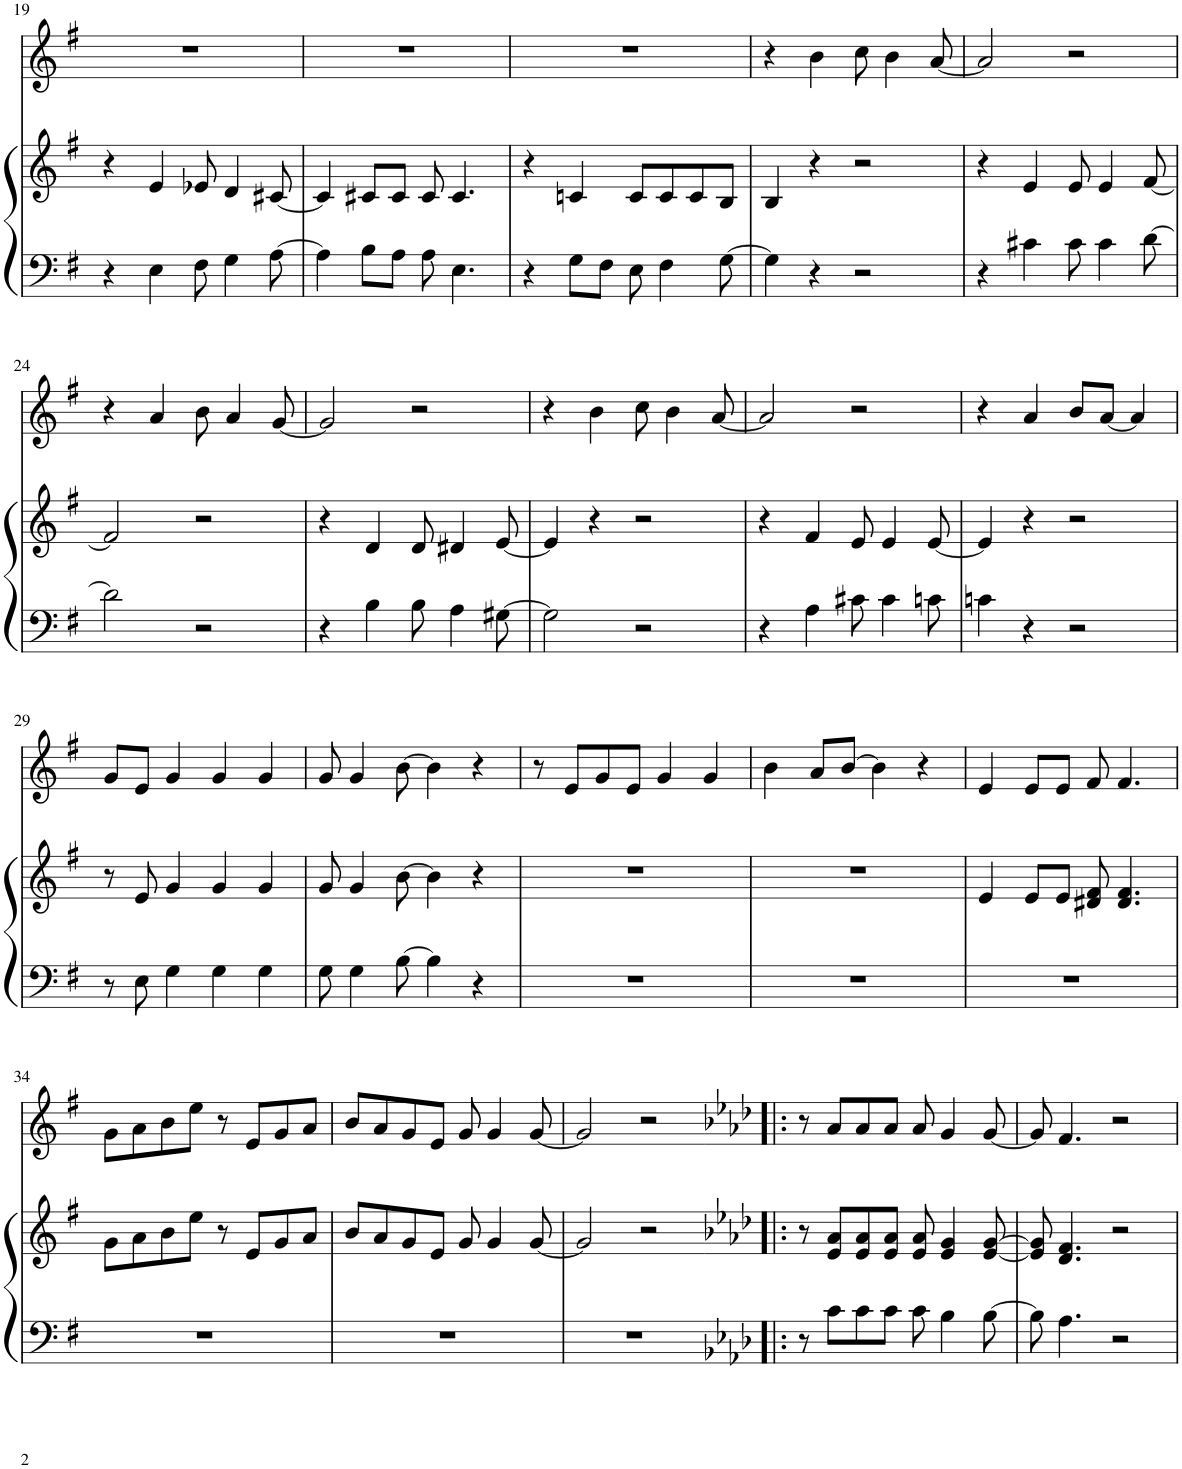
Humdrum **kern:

**kern	**kern	**kern
*part2	*part2	*part1
*staff3	*staff2	*staff1
*I"Pipe Organ	*	*I"Voice
*I'P Org	*	*
!!LO:PB:g=z
*clefF4	*clefG2	*clefG2
*k[f#]	*k[f#]	*k[f#]
*M4/4	*M4/4	*M4/4
=19	=19	=19
4r	4r	1r
4E\	4e/	.
8F#\	8e-X/	.
4G\	4d/	.
[8A\	[8c#X/	.
=20	=20	=20
4A\]	4c#/]	1r
8B\L	8c#X/L	.
8A\J	8c#/J	.
8A\	8c#/	.
4.E\	4.c#/	.
=21	=21	=21
4r	4r	1r
8G\L	4cn/	.
8F#\J	.	.
8E\	8c/L	.
4F#\	8c/	.
.	8c/	.
[8G\	8B/J	.
=22	=22	=22
4G\]	4B/	4r
4r	4r	4b\
2r	2r	8cc\
.	.	4b\
.	.	[8a/
=23	=23	=23
4r	4r	2a/]
4c#X\	4e/	.
8c#\	8e/	2r
4c#\	4e/	.
[8d\	[8f#/	.
!!LO:LB:g=z
=24	=24	=24
2d\]	2f#/]	4r
.	.	4a/
2r	2r	8b\
.	.	4a/
.	.	[8g/
=25	=25	=25
4r	4r	2g/]
4B\	4d/	.
8B\	8d/	2r
4A\	4d#X/	.
[8G#X\	[8e/	.
=26	=26	=26
2G#\]	4e/]	4r
.	4r	4b\
2r	2r	8cc\
.	.	4b\
.	.	[8a/
=27	=27	=27
4r	4r	2a/]
4A\	4f#/	.
8c#X\	8e/	2r
4c#\	4e/	.
8cn\	[8e/	.
=28	=28	=28
4cn\	4e/]	4r
4r	4r	4a/
2r	2r	8b/L
.	.	[8a/J
.	.	4a/]
!!LO:LB:g=z
=29	=29	=29
8r	8r	8g/L
8E\	8e/	8e/J
4G\	4g/	4g/
4G\	4g/	4g/
4G\	4g/	4g/
=30	=30	=30
8G\	8g/	8g/
4G\	4g/	4g/
[8B\	[8b\	[8b\
4B\]	4b\]	4b\]
4r	4r	4r
=31	=31	=31
1r	1r	8r
.	.	8e/L
.	.	8g/
.	.	8e/J
.	.	4g/
.	.	4g/
=32	=32	=32
1r	1r	4b\
.	.	8a/L
.	.	[8b/J
.	.	4b\]
.	.	4r
=33	=33	=33
1r	4e/	4e/
.	8e/L	8e/L
.	8e/J	8e/J
.	8d#X/ 8f#/	8f#/
.	4.d#/ 4.f#/	4.f#/
!!LO:LB:g=z
=34	=34	=34
1r	8g\L	8g\L
.	8a\	8a\
.	8b\	8b\
.	8ee\J	8ee\J
.	8r	8r
.	8e/L	8e/L
.	8g/	8g/
.	8a/J	8a/J
=35	=35	=35
1r	8b/L	8b/L
.	8a/	8a/
.	8g/	8g/
.	8e/J	8e/J
.	8g/	8g/
.	4g/	4g/
.	[8g/	[8g/
=36	=36	=36
1r	2g/]	2g/]
.	2r	2r
=37!|:	=37!|:	=37!|:
*k[b-e-a-d-]	*k[b-e-a-d-]	*k[b-e-a-d-]
8r	8r	8r
8c\L	8e-/ 8a-/L	8a-/L
8c\	8e-/ 8a-/	8a-/
8c\J	8e-/ 8a-/J	8a-/J
8c\	8e-/ 8a-/	8a-/
4B-\	4e-/ 4g/	4g/
[8B-\	[8e-/ [8g/	[8g/
=38	=38	=38
8B-\]	8e-/] 8g/]	8g/]
4.A-\	4.d-/ 4.f/	4.f/
2r	2r	2r
=	=	=
*-	*-	*-
